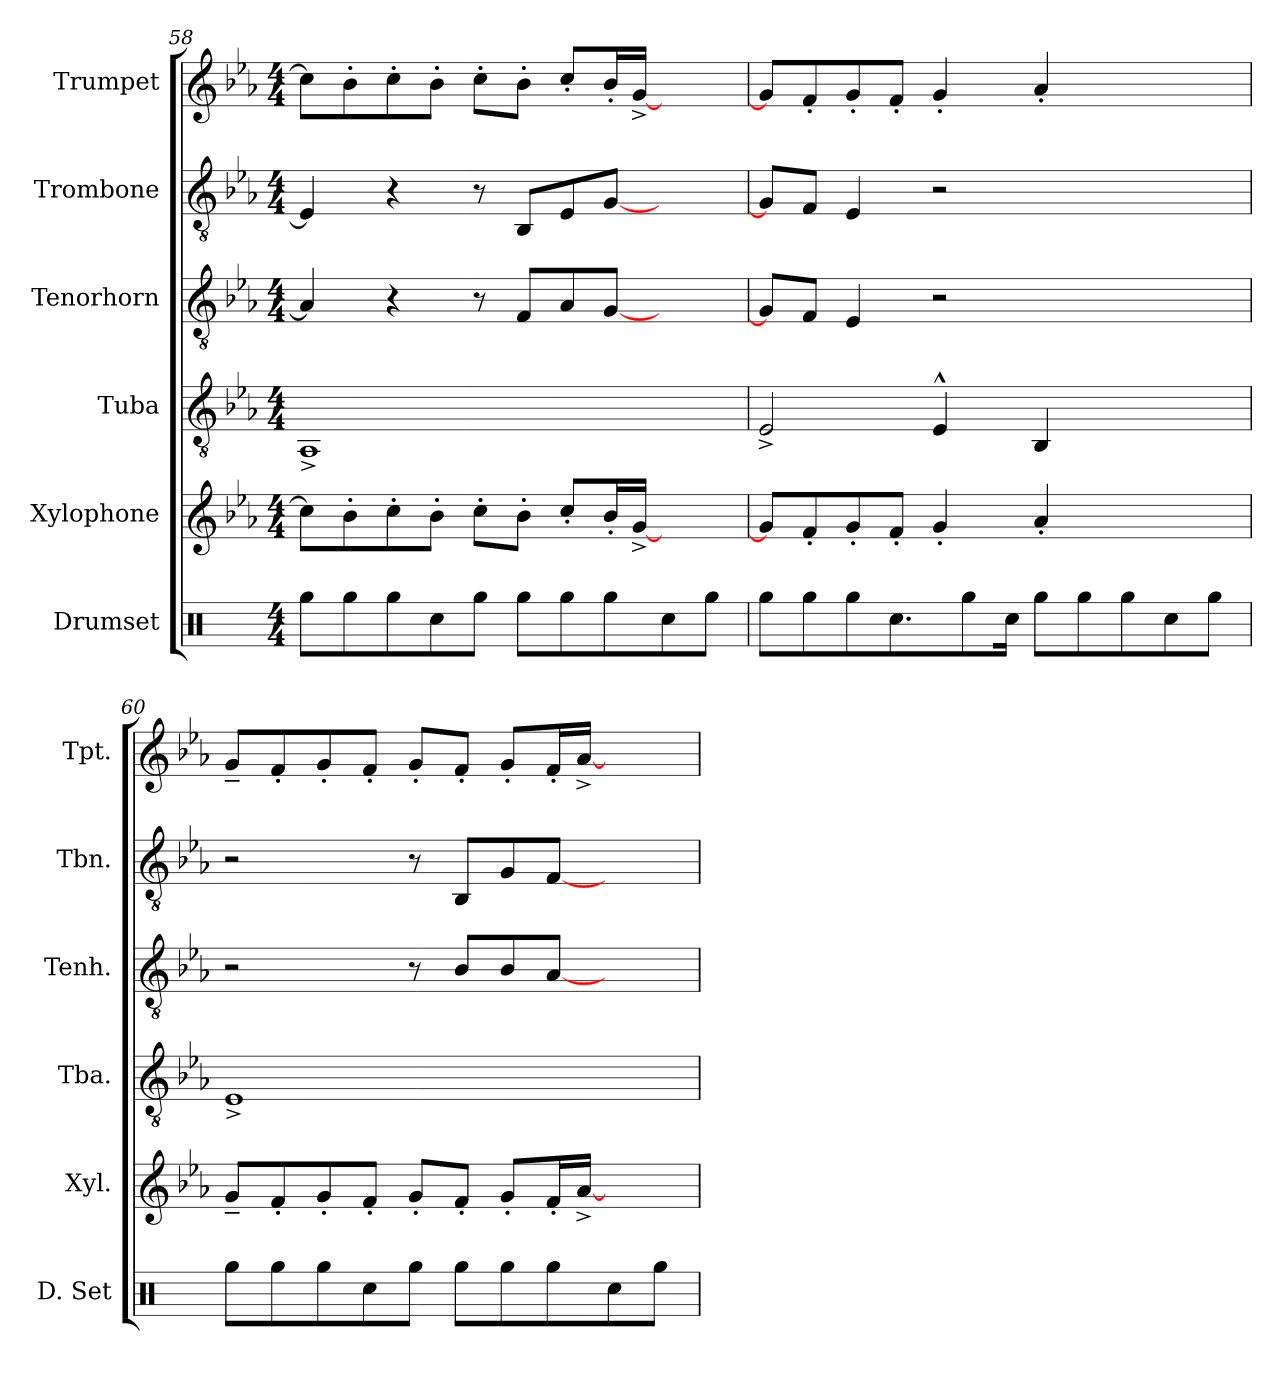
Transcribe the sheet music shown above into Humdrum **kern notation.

**kern	**kern	**kern	**kern	**kern	**kern
*part6	*part5	*part4	*part3	*part2	*part1
*staff6	*staff5	*staff4	*staff3	*staff2	*staff1
*I"Drumset	*I"Xylophone	*I"Tuba	*I"Tenorhorn	*I"Trombone	*I"Trumpet
*I'D. Set	*I'Xyl.	*I'Tba.	*I'Tenh.	*I'Tbn.	*I'Tpt.
*clefX	*clefG2	*clefGv2	*clefGv2	*clefGv2	*clefG2
*	*ITrd-7c-12	*	*	*	*
*k[]	*k[b-e-a-]	*k[b-e-a-]	*k[b-e-a-]	*k[b-e-a-]	*k[b-e-a-]
*M4/4	*M4/4	*M4/4	*M4/4	*M4/4	*M4/4
=58	=58	=58	=58	=58	=58
8RggL	8cccL]	1AA-^	4A-]	4E-]	8ccL]
8Rgg	8bb-'	.	.	.	8b-'
8Rgg	8ccc'	.	4r	4r	8cc'
8Rcc	8bb-'J	.	.	.	8b-'J
8RggJ	8ccc'L	.	8r	8r	8cc'L
8RggL	8bb-'J	.	8FL	8BB-L	8b-'J
8Rgg	8ccc'L	.	8A-	8E-	8cc'L
8Rgg	16bb-'L	.	[8GJ	[8GJ	16b-'L
.	[16gg^JJ	.	.	.	[16g^JJ
8Rcc	4ryy	4ryy	4ryy	4ryy	4ryy
8RggJ	.	.	.	.	.
=59	=59	=59	=59	=59	=59
8RggL	8ggL]	2E-^	8GL]	8GL]	8gL]
8Rgg	8ff'	.	8FJ	8FJ	8f'
8Rgg	8gg'	.	4E-	4E-	8g'
8.RccL	8ff'J	.	.	.	8f'J
.	4gg'	4E-^^	2r	2r	4g'
8RggJ	.	.	.	.	.
16RccJk	.	.	.	.	.
8RggL	4aa-'	4BB-	.	.	4a-'
8Rgg	.	.	.	.	.
8Rgg	4.ryy	4.ryy	4.ryy	4.ryy	4.ryy
8Rcc	.	.	.	.	.
8RggJ	.	.	.	.	.
=60	=60	=60	=60	=60	=60
8RggL	8gg~L	1E-^	2r	2r	8g~L
8Rgg	8ff'	.	.	.	8f'
8Rgg	8gg'	.	.	.	8g'
8Rcc	8ff'J	.	.	.	8f'J
8RggJ	8gg'L	.	8r	8r	8g'L
8RggL	8ff'J	.	8B-L	8BB-L	8f'J
8Rgg	8gg'L	.	8B-	8G	8g'L
8Rgg	16ff'L	.	[8A-J	[8FJ	16f'L
.	[16aa-^JJ	.	.	.	[16a-^JJ
8Rcc	4ryy	4ryy	4ryy	4ryy	4ryy
8RggJ	.	.	.	.	.
=	=	=	=	=	=
*-	*-	*-	*-	*-	*-
